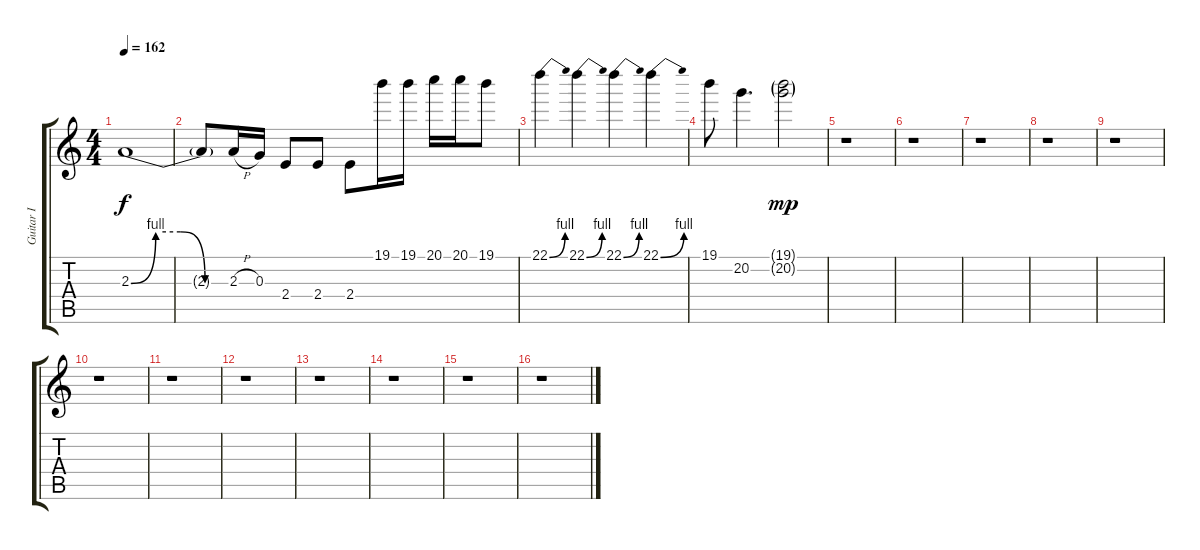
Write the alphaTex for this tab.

\track ("Guitar I" "Guitar I") {instrument distortionguitar}
\staff {score tabs}
\tuning (E4 B3 G3 D3 A2 E2) {hide}
\ts (4 4)
\tempo 162
\clef g2
\ks c
2.3{be (custom 0 0 15 4 30 4 45 0 60 0)}.1{dy f} |
2.3{t}.8 2.3{h}.16 0.3.16 2.4.8 2.4.8 2.4.8 19.1.16 19.1.16 20.1.16 20.1.16 19.1.8 |
22.1{be (bend 0 0 60 4)}.4 22.1{be (bend 0 0 60 4)}.4 22.1{be (bend 0 0 60 4)}.4 22.1{be (bend 0 0 60 4)}.4 |
19.1.8 20.2.4{d} (19.1{g} 20.2{g}).2{dy mp} |
r.1 |
r.1 |
r.1 |
r.1 |
r.1 |
r.1 |
r.1 |
r.1 |
r.1 |
r.1 |
r.1 |
r.1
